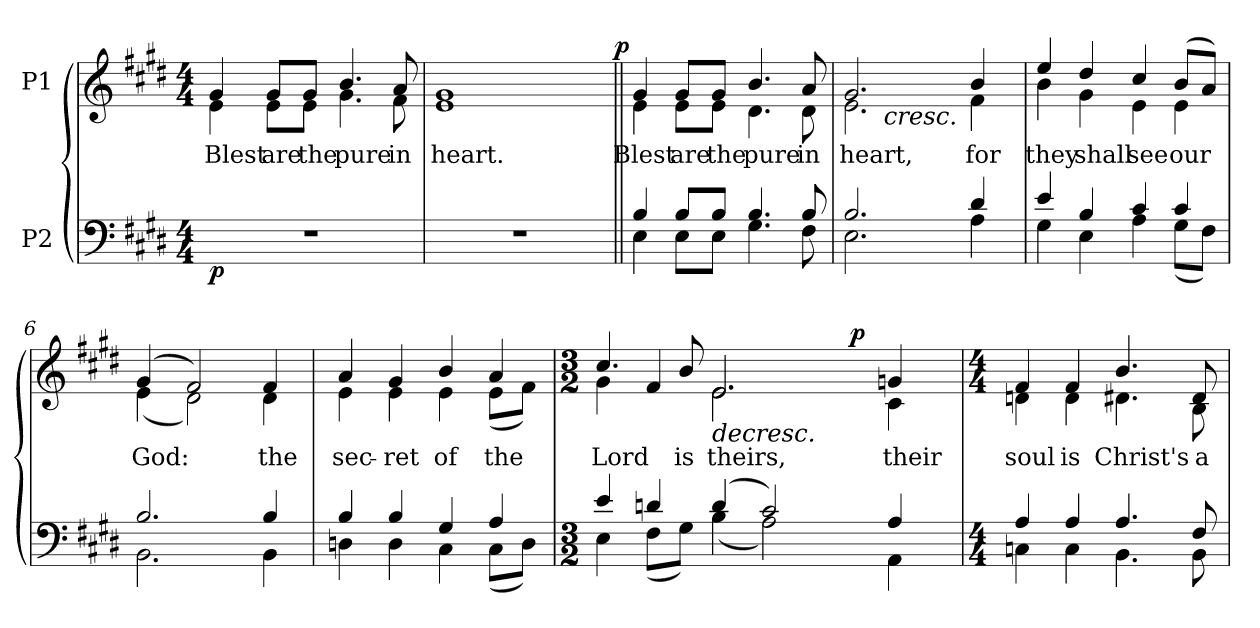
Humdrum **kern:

**kern	**dynam	**kern	**text	**dynam
*part2	*part2	*part1	*part1	*part1
*staff2	*staff2	*staff1	*staff1	*staff1
*I"P2	*	*I"P1	*	*
!!LO:PB:g=z
*clefF4	*	*clefG2	*	*
*k[f#c#g#d#]	*	*k[f#c#g#d#]	*	*
*E:	*	*E:	*	*
*M4/4	*	*M4/4	*	*
=1	=1	=1	=1	=1
!	!	!	!LO:LY:b:color=#000000	!
*	*	*^	*	*
1r	p	4g#i/	4ei\	Blest	.
!	!	!	!	!LO:LY:b:color=#000000	!
.	.	8g#i/L	8ei\L	are	.
!	!	!	!	!LO:LY:b:color=#000000	!
.	.	8g#i/J	8ei\J	the	.
!	!	!	!	!LO:LY:b:color=#000000	!
.	.	4.bi/	4.g#i\	pure	.
!	!	!	!	!LO:LY:b:color=#000000	!
.	.	8ai/	8f#i\	in	.
*	*	*v	*v	*	*
=2	=2	=2	=2	=2
*	*	*^	*	*
!	!	!	!	!LO:LY:b:color=#000000	!
*	*	*	*^	*	*
1r	.	1g#i	1ei	2ryy	heart.	.
.	.	.	.	4ryy	.	.
.	.	.	.	8ryy	.	.
.	.	.	.	16ryy	.	.
.	.	.	.	32ryy	.	.
.	.	.	.	64ryy	.	.
.	.	.	.	128...ryy	.	.
.	.	.	.	1024ryy	.	p
*	*	*v	*v	*v	*	*
=3||	=3||	=3||	=3||	=3||
*^	*	*	*	*
*	*	*	*^	*	*
*	*	*	*	*^	*	*
!	!	!	!	!	!	!LO:LY:b:color=#000000	!
*	*	*	*	*v	*v	*	*
4Bi/	4Ei\	.	4g#i/	4ei\	Blest	.
!	!	!	!	!	!LO:LY:b:color=#000000	!
8Bi/L	8Ei\L	.	8g#i/L	8ei\L	are	.
!	!	!	!	!	!LO:LY:b:color=#000000	!
8Bi/J	8Ei\J	.	8g#i/J	8ei\J	the	.
!	!	!	!	!	!LO:LY:b:color=#000000	!
4.Bi/	4.G#i\	.	4.bi/	4.d#i\	pure	.
!	!	!	!	!	!LO:LY:b:color=#000000	!
8Bi/	8F#i\	.	8ai/	8d#i\	in	.
*	*	*	*v	*v	*	*
=4	=4	=4	=4	=4	=4
*	*	*	*^	*	*
!	!	!	!	!	!LO:LY:b:color=#000000	!
*	*	*	*	*^	*	*
2.Bi/	2.Ei\	.	2.g#i/	2.ei\	8ryy	heart,	.
.	.	.	.	.	32ryy	.	.
!	!	!	!	!	!LO:TX:b:i:t=cresc.	!	!
.	.	.	.	.	2ryy	.	.
.	.	.	.	.	4ryy	.	.
!	!	!	!	!	!	!LO:LY:b:color=#000000	!
4d#i/	4Ai\	.	4bi/	4f#i\	.	for	.
.	.	.	.	.	16.ryy	.	.
*	*	*	*v	*v	*v	*	*
=5	=5	=5	=5	=5	=5
*	*	*	*^	*	*
*	*	*	*	*^	*	*
!	!	!	!	!	!	!LO:LY:b:color=#000000	!
*	*	*	*	*v	*v	*	*
4ei/	4G#i\	.	4eei/	4bi\	they	.
!	!	!	!	!	!LO:LY:b:color=#000000	!
4Bi/	4Ei\	.	4dd#i/	4g#i\	shall	.
!	!	!	!	!	!LO:LY:b:color=#000000	!
4c#i/	4Ai\	.	4cc#i/	4ei\	see	.
!	!	!	!	!	!LO:LY:b:color=#000000	!
4c#i/	(8G#i\L	.	(8bi/L	4ei\	our	.
.	8F#i\J)	.	8ai/J)	.	.	.
!!LO:LB:g=z	!!
=6	=6	=6	=6	=6	=6	=6
!	!	!	!	!	!LO:LY:b:color=#000000	!
2.Bi/	2.BBi\	.	(4g#i/	(4ei\	God:	.
.	.	.	2f#i/)	2d#i\)	.	.
!	!	!	!	!	!LO:LY:b:color=#000000	!
4Bi/	4BBi\	.	4f#i/	4d#i\	the	.
=7	=7	=7	=7	=7	=7	=7
!	!	!	!	!	!LO:LY:b:color=#000000	!
4Bi/	4Dni\	.	4ai/	4ei\	sec-	.
!	!	!	!	!	!LO:LY:b:color=#000000	!
4Bi/	4Di\	.	4g#i/	4ei\	-ret	.
!	!	!	!	!	!LO:LY:b:color=#000000	!
4G#i/	4C#i\	.	4bi/	4ei\	of	.
!	!	!	!	!	!LO:LY:b:color=#000000	!
4Ai/	(8C#i\L	.	4ai/	(8ei\L	the	.
.	8Di\J)	.	.	8f#i\J)	.	.
*	*	*	*v	*v	*	*
=8	=8	=8	=8	=8	=8
*M3/2	*	*	*M3/2	*	*
*	*	*	*^	*	*
!	!	!	!	!	!LO:LY:b:color=#000000	!
*	*	*	*	*^	*	*
4ei/	4Ei\	.	4.cc#i/	4g#i\	1ryy	Lord	.
4dni/	(8F#i\L	.	.	4f#i/	.	.	.
!	!	!	!	!	!	!LO:LY:b:color=#000000	!
.	8G#i\J)	.	8bi/	.	.	is	.
!	!	!	!	!	!	!LO:LY:b:color=#000000	!LO:HP:b
(4di/	(4Bi\	.	2.ei/	2.ei\	.	theirs,	>
2c#i/)	2Ai\)	.	.	.	.	.	.
.	.	.	.	.	16ryy	.	.
.	.	.	.	.	32ryy	.	.
.	.	.	.	.	512ryy	.	.
.	.	.	.	.	4ryy	.	p
!	!	!	!	!	!	!LO:LY:b:color=#000000	!
4Ai/	4AAi\	.	4gni/	4c#i\	.	their	]
.	.	.	.	.	8ryy	.	.
.	.	.	.	.	64...ryy	.	.
*	*	*	*v	*v	*v	*	*
=9	=9	=9	=9	=9	=9
*M4/4	*	*	*M4/4	*	*
*	*	*	*^	*	*
*	*	*	*	*^	*	*
!	!	!	!	!	!	!LO:LY:b:color=#000000	!
*	*	*	*	*v	*v	*	*
4Ai/	4Cni\	.	4f#i/	4dni\	soul	.
!	!	!	!	!	!LO:LY:b:color=#000000	!
4Ai/	4Ci\	.	4f#i/	4di\	is	.
!	!	!	!	!	!LO:LY:b:color=#000000	!
4.Ai/	4.BBi\	.	4.bi/	4.d#Xi\	Christ's	.
!	!	!	!	!	!LO:LY:b:color=#000000	!
8F#i/	8BBi\	.	8d#i/	8Bi\	a-	.
*v	*v	*	*	*	*	*
*	*	*v	*v	*	*
=	=	=	=	=
*-	*-	*-	*-	*-
